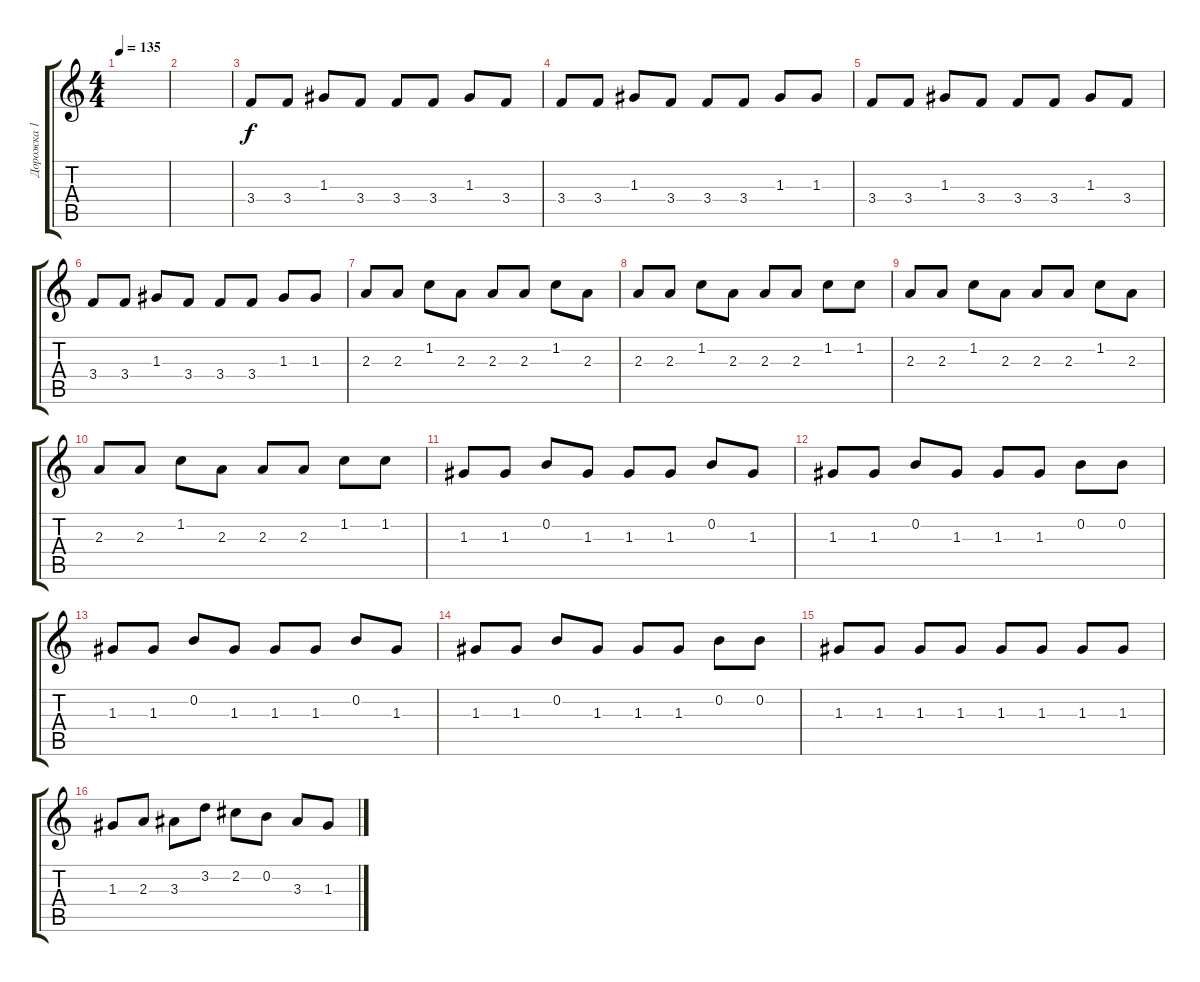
\track ("Дорожка 1" "Дорожка 1") {instrument overdrivenguitar}
\staff {score tabs}
\tuning (E4 B3 G3 D3 A2 E2) {hide}
\ts (4 4)
\tempo 135
\clef g2
\ks c
|
|
3.4.8 3.4.8 1.3.8 3.4.8 3.4.8 3.4.8 1.3.8 3.4.8 |
3.4.8 3.4.8 1.3.8 3.4.8 3.4.8 3.4.8 1.3.8 1.3.8 |
3.4.8 3.4.8 1.3.8 3.4.8 3.4.8 3.4.8 1.3.8 3.4.8 |
3.4.8 3.4.8 1.3.8 3.4.8 3.4.8 3.4.8 1.3.8 1.3.8 |
2.3.8 2.3.8 1.2.8 2.3.8 2.3.8 2.3.8 1.2.8 2.3.8 |
2.3.8 2.3.8 1.2.8 2.3.8 2.3.8 2.3.8 1.2.8 1.2.8 |
2.3.8 2.3.8 1.2.8 2.3.8 2.3.8 2.3.8 1.2.8 2.3.8 |
2.3.8 2.3.8 1.2.8 2.3.8 2.3.8 2.3.8 1.2.8 1.2.8 |
1.3.8 1.3.8 0.2.8 1.3.8 1.3.8 1.3.8 0.2.8 1.3.8 |
1.3.8 1.3.8 0.2.8 1.3.8 1.3.8 1.3.8 0.2.8 0.2.8 |
1.3.8 1.3.8 0.2.8 1.3.8 1.3.8 1.3.8 0.2.8 1.3.8 |
1.3.8 1.3.8 0.2.8 1.3.8 1.3.8 1.3.8 0.2.8 0.2.8 |
1.3.8 1.3.8 1.3.8 1.3.8 1.3.8 1.3.8 1.3.8 1.3.8 |
1.3.8 2.3.8 3.3.8 3.2.8 2.2.8 0.2.8 3.3.8 1.3.8
